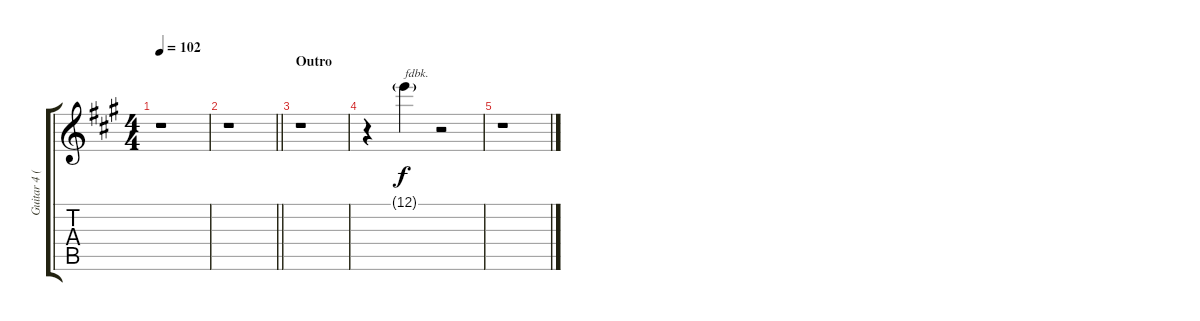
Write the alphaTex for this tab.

\track ("Guitar 4 (dist.)" "Guitar 4 (") {instrument distortionguitar}
\staff {score tabs}
\tuning (E4 B3 G3 D3 A2 E2) {hide}
\ts (4 4)
\tempo 102
\clef g2
\ks f#minor
r.1{dy f} |
\barLineRight lightlight
r.1 |
\section ("" "Outro")
r.1 |
r.4{volume 4} 12.1{g}.4{txt "fdbk." volume 16} r.2 |
r.1
